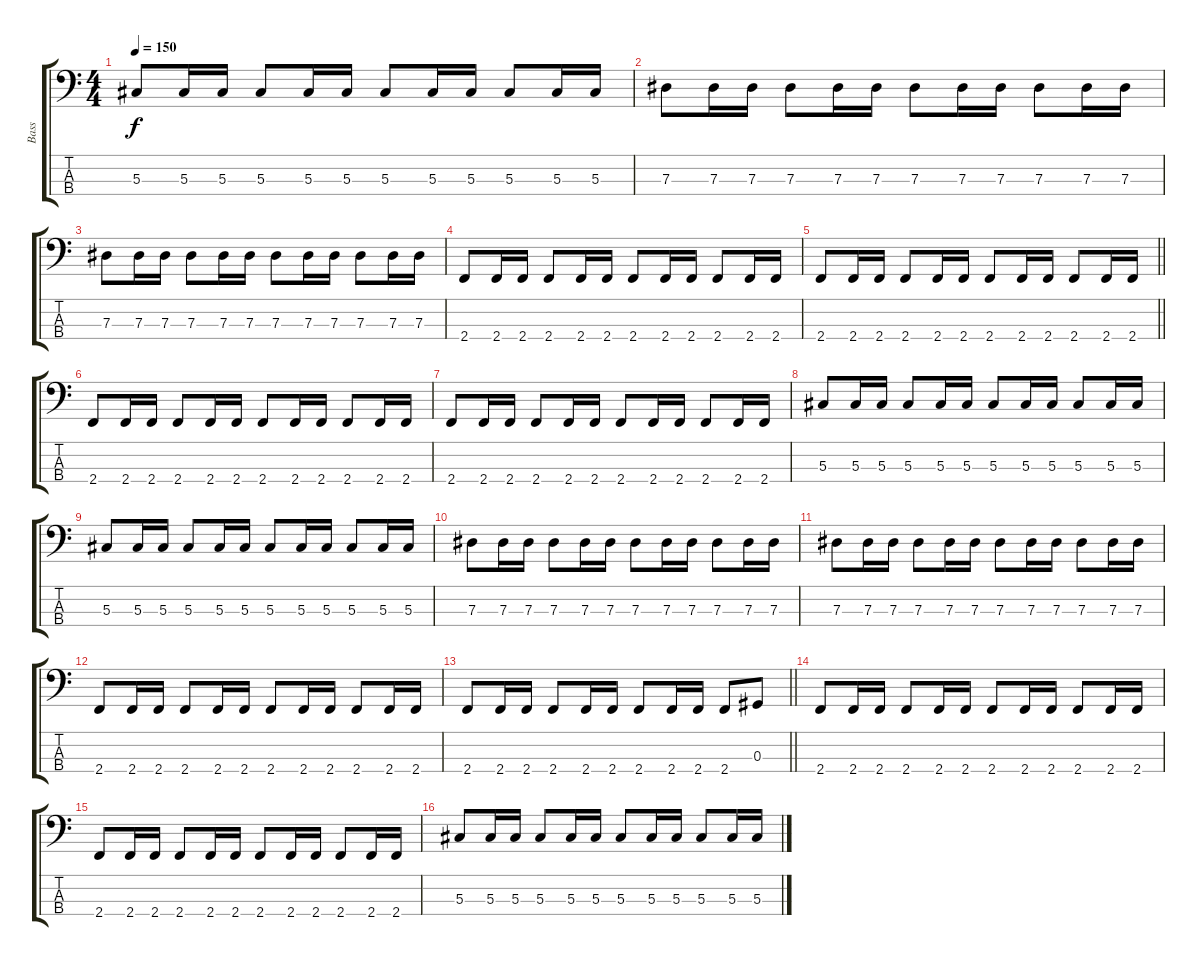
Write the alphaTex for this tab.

\track ("Bass" "Bass") {instrument electricbasspick}
\staff {score tabs}
\tuning (Gb2 Db2 Ab1 Eb1) {hide}
\ts (4 4)
\tempo 150
\clef f4
\ks c
5.3.8{dy f} 5.3.16 5.3.16 5.3.8 5.3.16 5.3.16 5.3.8 5.3.16 5.3.16 5.3.8 5.3.16 5.3.16 |
7.3.8 7.3.16 7.3.16 7.3.8 7.3.16 7.3.16 7.3.8 7.3.16 7.3.16 7.3.8 7.3.16 7.3.16 |
7.3.8 7.3.16 7.3.16 7.3.8 7.3.16 7.3.16 7.3.8 7.3.16 7.3.16 7.3.8 7.3.16 7.3.16 |
2.4.8 2.4.16 2.4.16 2.4.8 2.4.16 2.4.16 2.4.8 2.4.16 2.4.16 2.4.8 2.4.16 2.4.16 |
\barLineRight lightlight
2.4.8 2.4.16 2.4.16 2.4.8 2.4.16 2.4.16 2.4.8 2.4.16 2.4.16 2.4.8 2.4.16 2.4.16 |
2.4.8 2.4.16 2.4.16 2.4.8 2.4.16 2.4.16 2.4.8 2.4.16 2.4.16 2.4.8 2.4.16 2.4.16 |
2.4.8 2.4.16 2.4.16 2.4.8 2.4.16 2.4.16 2.4.8 2.4.16 2.4.16 2.4.8 2.4.16 2.4.16 |
5.3.8 5.3.16 5.3.16 5.3.8 5.3.16 5.3.16 5.3.8 5.3.16 5.3.16 5.3.8 5.3.16 5.3.16 |
5.3.8 5.3.16 5.3.16 5.3.8 5.3.16 5.3.16 5.3.8 5.3.16 5.3.16 5.3.8 5.3.16 5.3.16 |
7.3.8 7.3.16 7.3.16 7.3.8 7.3.16 7.3.16 7.3.8 7.3.16 7.3.16 7.3.8 7.3.16 7.3.16 |
7.3.8 7.3.16 7.3.16 7.3.8 7.3.16 7.3.16 7.3.8 7.3.16 7.3.16 7.3.8 7.3.16 7.3.16 |
2.4.8 2.4.16 2.4.16 2.4.8 2.4.16 2.4.16 2.4.8 2.4.16 2.4.16 2.4.8 2.4.16 2.4.16 |
\barLineRight lightlight
2.4.8 2.4.16 2.4.16 2.4.8 2.4.16 2.4.16 2.4.8 2.4.16 2.4.16 2.4.8 0.3.8 |
2.4.8 2.4.16 2.4.16 2.4.8 2.4.16 2.4.16 2.4.8 2.4.16 2.4.16 2.4.8 2.4.16 2.4.16 |
2.4.8 2.4.16 2.4.16 2.4.8 2.4.16 2.4.16 2.4.8 2.4.16 2.4.16 2.4.8 2.4.16 2.4.16 |
5.3.8 5.3.16 5.3.16 5.3.8 5.3.16 5.3.16 5.3.8 5.3.16 5.3.16 5.3.8 5.3.16 5.3.16
